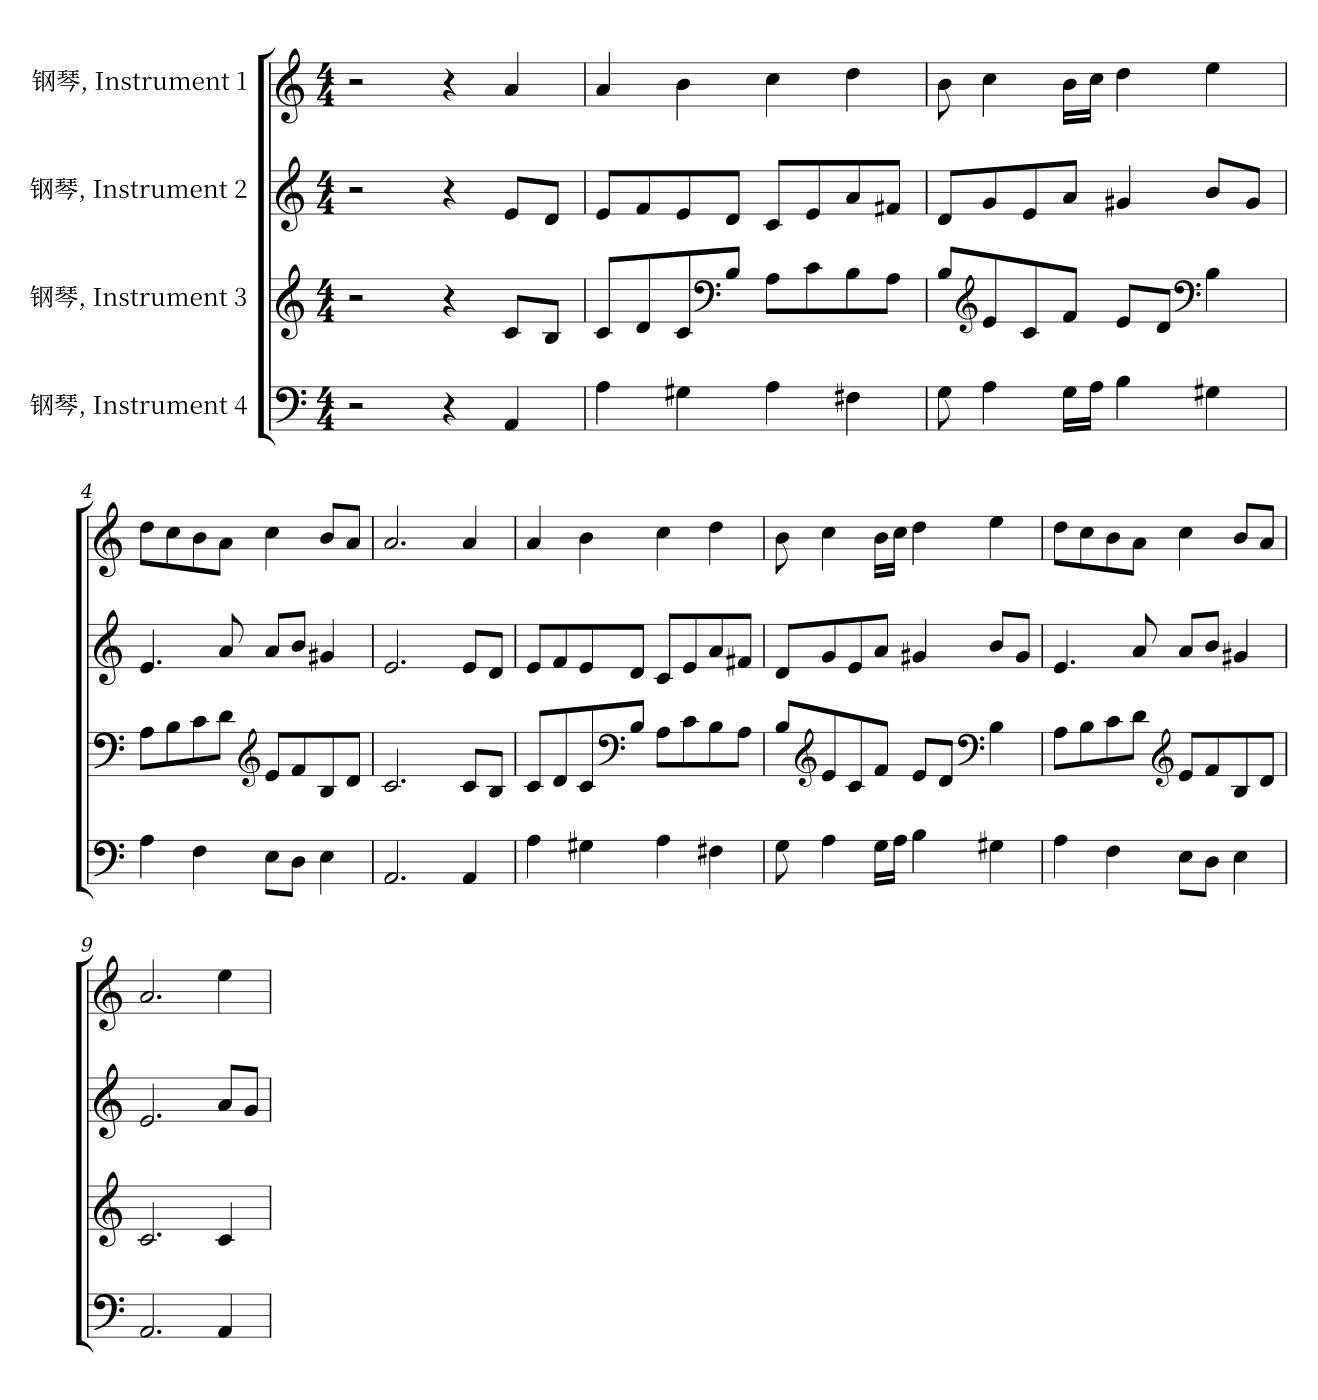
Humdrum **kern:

**kern	**kern	**kern	**kern
*part4	*part3	*part2	*part1
*staff4	*staff3	*staff2	*staff1
*I"钢琴, Instrument 4	*I"钢琴, Instrument 3	*I"钢琴, Instrument 2	*I"钢琴, Instrument 1
*clefF4	*clefG2	*clefG2	*clefG2
*k[]	*k[]	*k[]	*k[]
*M4/4	*M4/4	*M4/4	*M4/4
*MM96	*MM96	*MM96	*MM96
=1	=1	=1	=1
2r	2r	2r	2r
4r	4r	4r	4r
4AA/	8c/L	8e/L	4a/
.	8B/J	8d/J	.
=2	=2	=2	=2
4A\	8c/L	8e/L	4a/
.	8d/	8f/	.
4G#X\	8c/	8e/	4b\
*	*clefF4	*	*
.	8B/J	8d/J	.
4A\	8A\L	8c/L	4cc\
.	8c\	8e/	.
4F#X\	8B\	8a/	4dd\
.	8A\J	8f#X/J	.
=3	=3	=3	=3
8G\	8B/L	8d/L	8b\
*	*clefG2	*	*
4A\	8e/	8g/	4cc\
.	8c/	8e/	.
16G\LL	8f/J	8a/J	16b\LL
16A\JJ	.	.	16cc\JJ
4B\	8e/L	4g#X/	4dd\
.	8d/J	.	.
*	*clefF4	*	*
4G#X\	4B\	8b/L	4ee\
.	.	8g#/J	.
!!LO:LB:g=z
=4	=4	=4	=4
4A\	8A\L	4.e/	8dd\L
.	8B\	.	8cc\
4F\	8c\	.	8b\
.	8d\J	8a/	8a\J
*	*clefG2	*	*
8E\L	8e/L	8a/L	4cc\
8D\J	8f/	8b/J	.
4E\	8B/	4g#X/	8b/L
.	8d/J	.	8a/J
=5	=5	=5	=5
2.AA/	2.c/	2.e/	2.a/
4AA/	8c/L	8e/L	4a/
.	8B/J	8d/J	.
=6	=6	=6	=6
4A\	8c/L	8e/L	4a/
.	8d/	8f/	.
4G#X\	8c/	8e/	4b\
*	*clefF4	*	*
.	8B/J	8d/J	.
4A\	8A\L	8c/L	4cc\
.	8c\	8e/	.
4F#X\	8B\	8a/	4dd\
.	8A\J	8f#X/J	.
=7	=7	=7	=7
8G\	8B/L	8d/L	8b\
*	*clefG2	*	*
4A\	8e/	8g/	4cc\
.	8c/	8e/	.
16G\LL	8f/J	8a/J	16b\LL
16A\JJ	.	.	16cc\JJ
4B\	8e/L	4g#X/	4dd\
.	8d/J	.	.
*	*clefF4	*	*
4G#X\	4B\	8b/L	4ee\
.	.	8g#/J	.
!!LO:LB:g=z
=8	=8	=8	=8
4A\	8A\L	4.e/	8dd\L
.	8B\	.	8cc\
4F\	8c\	.	8b\
.	8d\J	8a/	8a\J
*	*clefG2	*	*
8E\L	8e/L	8a/L	4cc\
8D\J	8f/	8b/J	.
4E\	8B/	4g#X/	8b/L
.	8d/J	.	8a/J
=9	=9	=9	=9
2.AA/	2.c/	2.e/	2.a/
4AA/	4c/	8a/L	4ee\
.	.	8g/J	.
=	=	=	=
*-	*-	*-	*-
